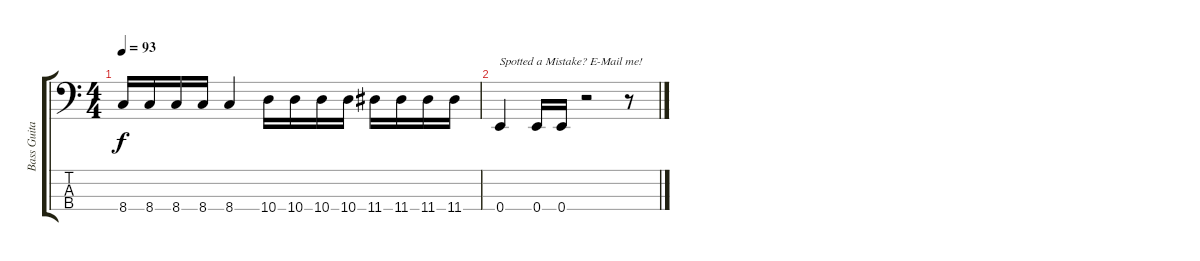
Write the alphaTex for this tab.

\track ("Bass Guitar" "Bass Guita") {instrument electricbasspick}
\staff {score tabs}
\tuning (G2 D2 A1 E1) {hide}
\ts (4 4)
\tempo 93
\clef f4
\ks c
8.4.16{dy f} 8.4.16 8.4.16 8.4.16 8.4.4 10.4.16 10.4.16 10.4.16 10.4.16 11.4.16 11.4.16 11.4.16 11.4.16 |
0.4.4{txt "Spotted a Mistake? E-Mail me!"} 0.4.16 0.4.16 r.2 r.8
